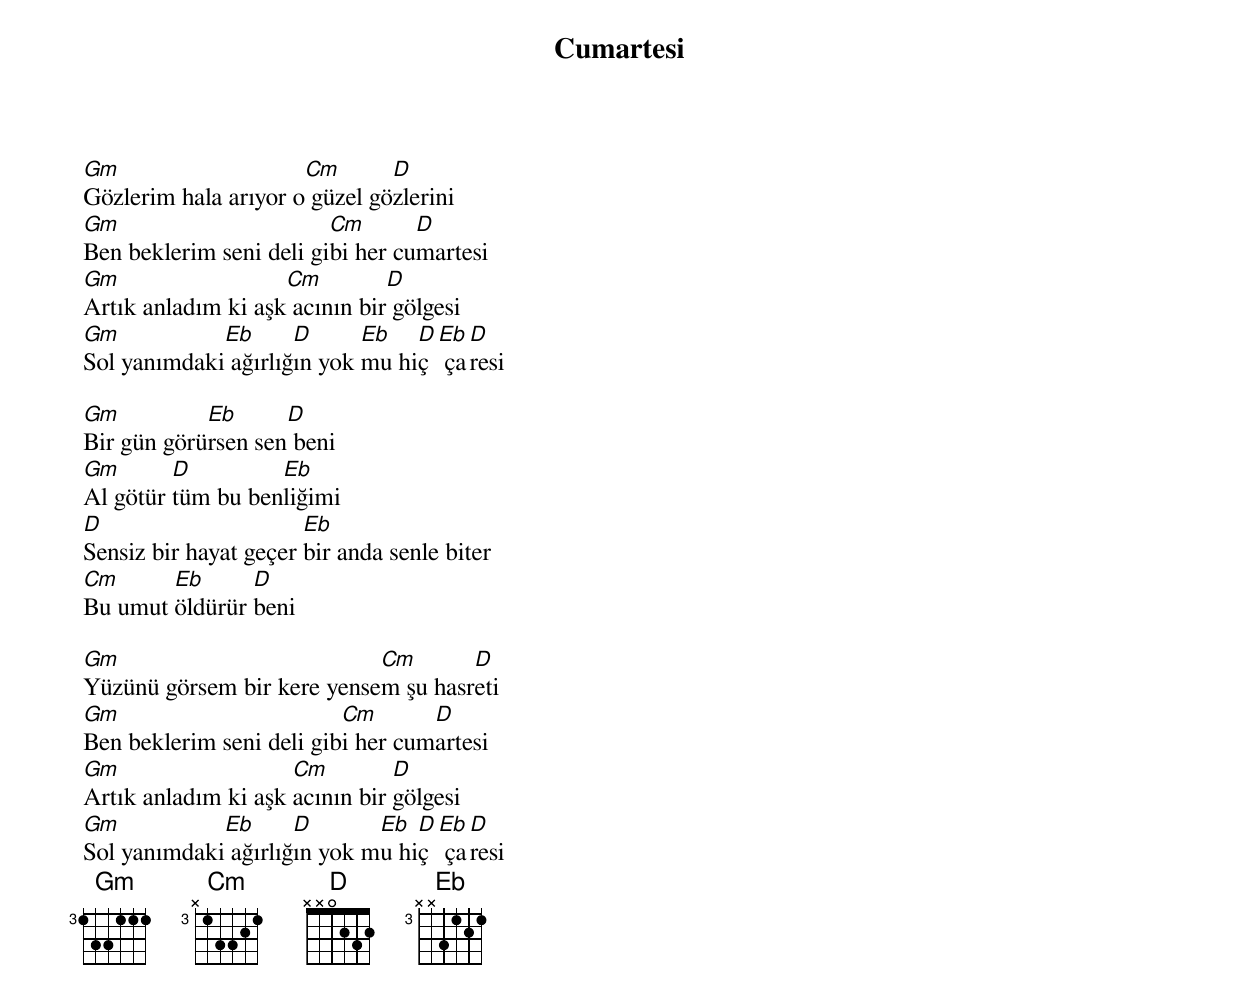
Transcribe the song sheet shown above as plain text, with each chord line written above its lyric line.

{title: Cumartesi}
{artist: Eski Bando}

Gm                    Cm       D
Gözlerim hala arıyor o güzel gözlerini
Gm                       Cm       D
Ben beklerim seni deli gibi her cumartesi
Gm                  Cm         D
Artık anladım ki aşk acının bir gölgesi
Gm           Eb      D      Eb   D Eb D
Sol yanımdaki ağırlığın yok mu hiç  çaresi

Gm          Eb      D
Bir gün görürsen sen beni
Gm       D         Eb
Al götür tüm bu benliğimi
D                      Eb
Sensiz bir hayat geçer bir anda senle biter
Cm      Eb      D
Bu umut öldürür beni

Gm                          Cm       D
Yüzünü görsem bir kere yensem şu hasreti
Gm                        Cm       D
Ben beklerim seni deli gibi her cumartesi
Gm                   Cm         D
Artık anladım ki aşk acının bir gölgesi
Gm           Eb      D       Eb  D Eb D
Sol yanımdaki ağırlığın yok mu hiç  çaresi
